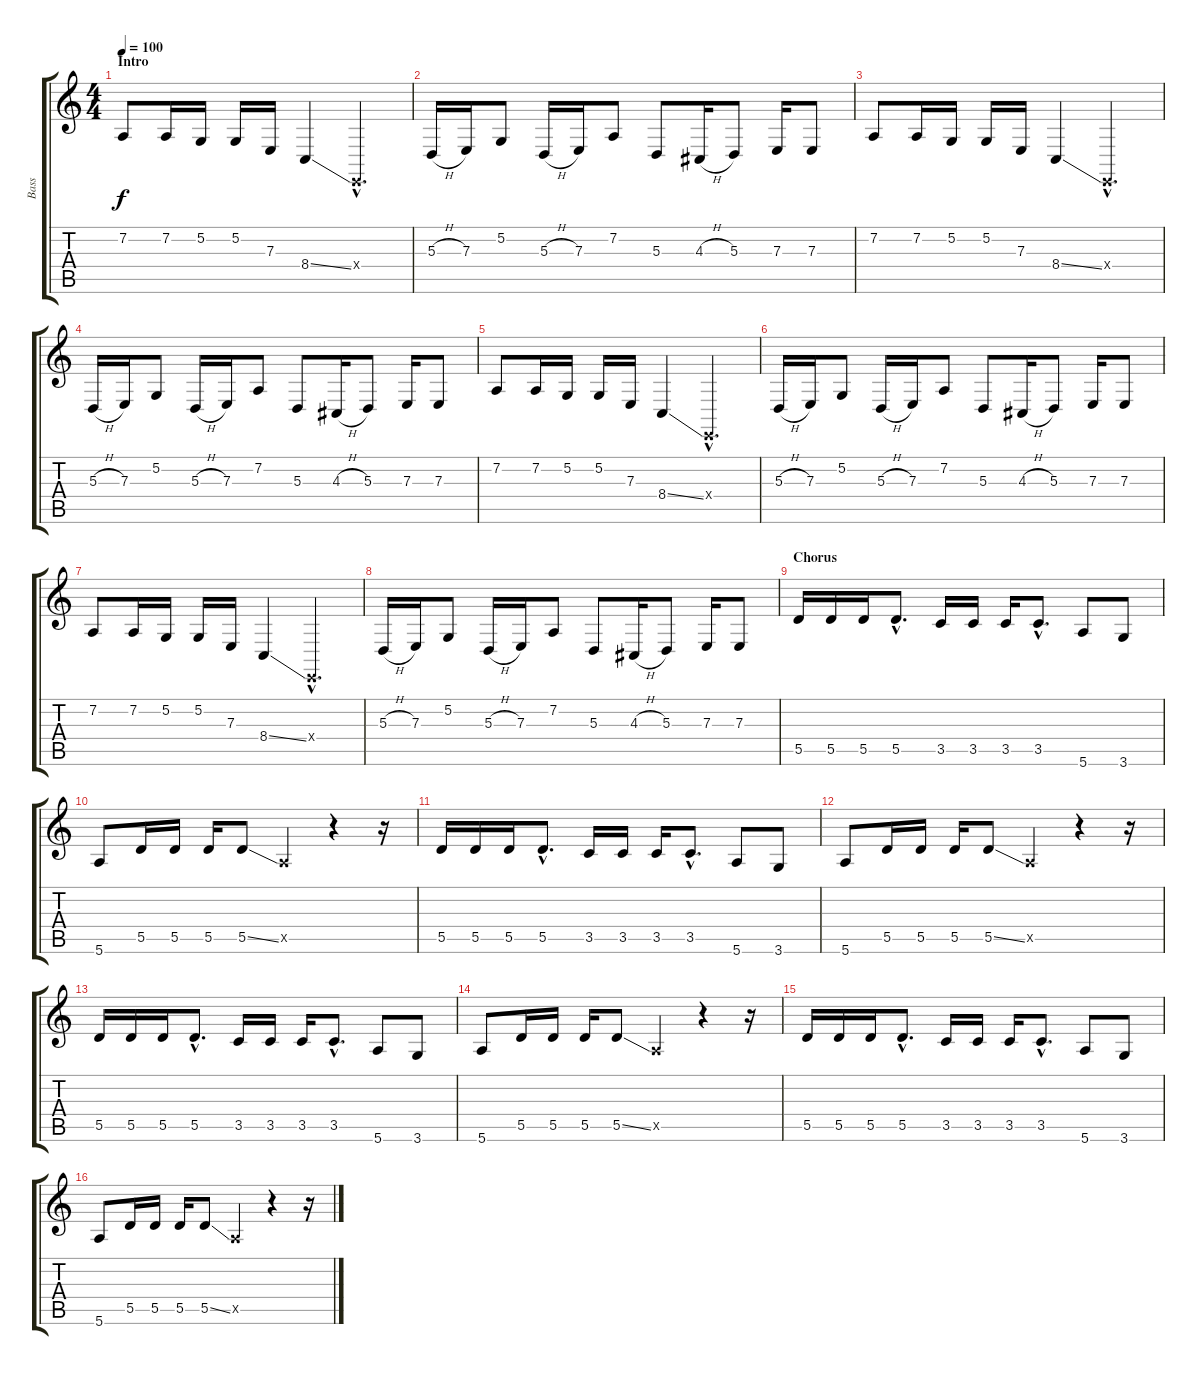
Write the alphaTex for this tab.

\track ("Bass" "Bass") {instrument electricbasspick}
\staff {score tabs}
\tuning (G2 D2 A1 E1 A2 E2) {hide}
\ts (4 4)
\section ("" "Intro")
\tempo 100
\clef g2
\ks c
7.2.8{dy f instrument electricbasspick} 7.2.16 5.2.16 5.2.16 7.3.16 8.4{ss}.4 0.4{hac x}.4{d} |
5.3{h}.16 7.3.16 5.2.8 5.3{h}.16 7.3.16 7.2.8 5.3.8 4.3{h}.16 5.3.8 7.3.16 7.3.8 |
7.2.8 7.2.16 5.2.16 5.2.16 7.3.16 8.4{ss}.4 0.4{hac x}.4{d} |
5.3{h}.16 7.3.16 5.2.8 5.3{h}.16 7.3.16 7.2.8 5.3.8 4.3{h}.16 5.3.8 7.3.16 7.3.8 |
7.2.8 7.2.16 5.2.16 5.2.16 7.3.16 8.4{ss}.4 0.4{hac x}.4{d} |
5.3{h}.16 7.3.16 5.2.8 5.3{h}.16 7.3.16 7.2.8 5.3.8 4.3{h}.16 5.3.8 7.3.16 7.3.8 |
7.2.8 7.2.16 5.2.16 5.2.16 7.3.16 8.4{ss}.4 0.4{hac x}.4{d} |
5.3{h}.16 7.3.16 5.2.8 5.3{h}.16 7.3.16 7.2.8 5.3.8 4.3{h}.16 5.3.8 7.3.16 7.3.8 |
\section ("" "Chorus")
5.5.16 5.5.16 5.5.16 5.5{hac}.8{d} 3.5.16 3.5.16 3.5.16 3.5{hac}.8{d} 5.6.8 3.6.8 |
5.6.8 5.5.16 5.5.16 5.5.16 5.5{ss}.8 0.5{x}.4 r.4 r.16 |
5.5.16 5.5.16 5.5.16 5.5{hac}.8{d} 3.5.16 3.5.16 3.5.16 3.5{hac}.8{d} 5.6.8 3.6.8 |
5.6.8 5.5.16 5.5.16 5.5.16 5.5{ss}.8 0.5{x}.4 r.4 r.16 |
5.5.16 5.5.16 5.5.16 5.5{hac}.8{d} 3.5.16 3.5.16 3.5.16 3.5{hac}.8{d} 5.6.8 3.6.8 |
5.6.8 5.5.16 5.5.16 5.5.16 5.5{ss}.8 0.5{x}.4 r.4 r.16 |
5.5.16 5.5.16 5.5.16 5.5{hac}.8{d} 3.5.16 3.5.16 3.5.16 3.5{hac}.8{d} 5.6.8 3.6.8 |
5.6.8 5.5.16 5.5.16 5.5.16 5.5{ss}.8 0.5{x}.4 r.4 r.16
